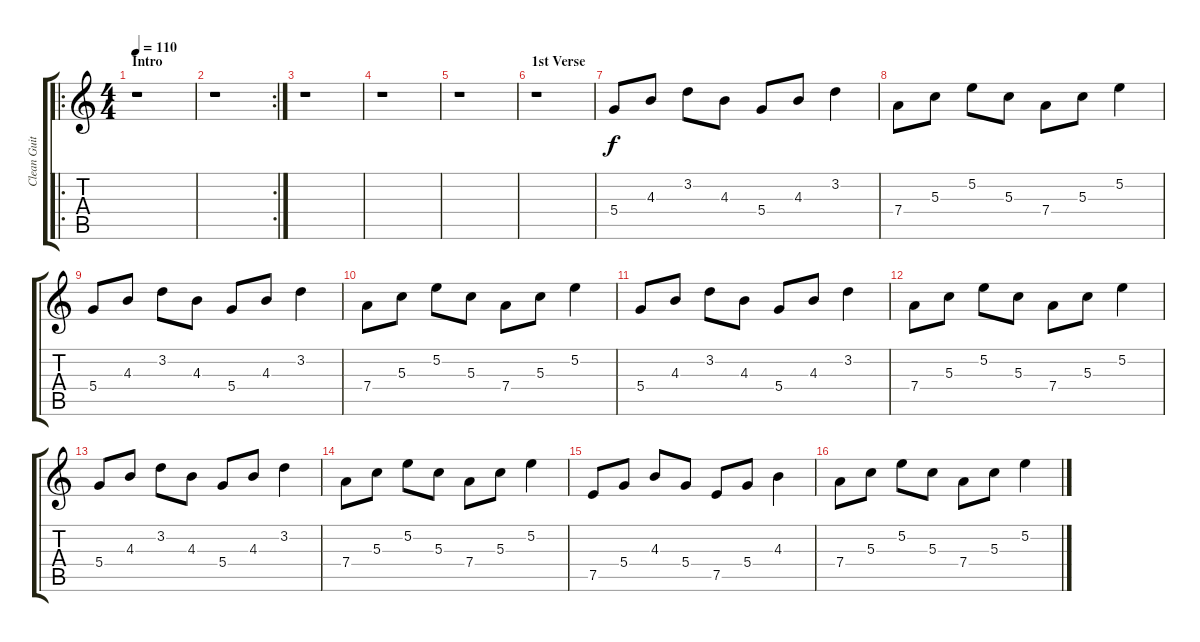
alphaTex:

\track ("Clean Guitar 2" "Clean Guit") {instrument electricguitarclean}
\staff {score tabs}
\tuning (E4 B3 G3 D3 A2 E2) {hide}
\ro
\ts (4 4)
\section ("" "Intro")
\tempo 110
\clef g2
\ks c
r.1{dy f instrument electricguitarclean} |
\rc 2
r.1 |
r.1 |
r.1 |
r.1 |
\section ("" "1st Verse")
r.1 |
5.4.8 4.3.8 3.2.8 4.3.8 5.4.8 4.3.8 3.2.4 |
7.4.8 5.3.8 5.2.8 5.3.8 7.4.8 5.3.8 5.2.4 |
5.4.8 4.3.8 3.2.8 4.3.8 5.4.8 4.3.8 3.2.4 |
7.4.8 5.3.8 5.2.8 5.3.8 7.4.8 5.3.8 5.2.4 |
5.4.8 4.3.8 3.2.8 4.3.8 5.4.8 4.3.8 3.2.4 |
7.4.8 5.3.8 5.2.8 5.3.8 7.4.8 5.3.8 5.2.4 |
5.4.8 4.3.8 3.2.8 4.3.8 5.4.8 4.3.8 3.2.4 |
7.4.8 5.3.8 5.2.8 5.3.8 7.4.8 5.3.8 5.2.4 |
7.5.8 5.4.8 4.3.8 5.4.8 7.5.8 5.4.8 4.3.4 |
7.4.8 5.3.8 5.2.8 5.3.8 7.4.8 5.3.8 5.2.4
